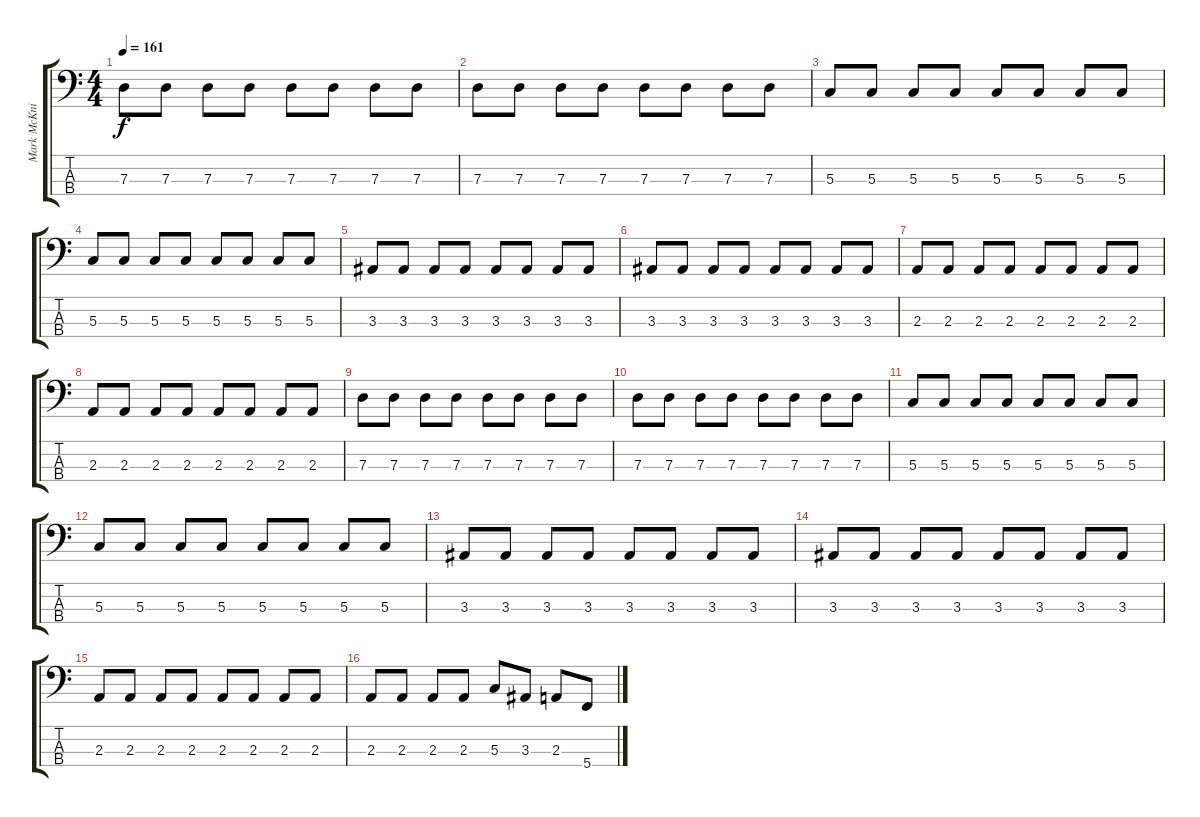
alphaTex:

\track ("Mark McKnight" "Mark McKni") {instrument electricbasspick}
\staff {score tabs}
\tuning (F2 C2 G1 C1) {hide}
\ts (4 4)
\tempo 161
\clef f4
\ks c
7.3.8{dy f} 7.3.8 7.3.8 7.3.8 7.3.8 7.3.8 7.3.8 7.3.8 |
7.3.8 7.3.8 7.3.8 7.3.8 7.3.8 7.3.8 7.3.8 7.3.8 |
5.3.8 5.3.8 5.3.8 5.3.8 5.3.8 5.3.8 5.3.8 5.3.8 |
5.3.8 5.3.8 5.3.8 5.3.8 5.3.8 5.3.8 5.3.8 5.3.8 |
3.3.8 3.3.8 3.3.8 3.3.8 3.3.8 3.3.8 3.3.8 3.3.8 |
3.3.8 3.3.8 3.3.8 3.3.8 3.3.8 3.3.8 3.3.8 3.3.8 |
2.3.8 2.3.8 2.3.8 2.3.8 2.3.8 2.3.8 2.3.8 2.3.8 |
2.3.8 2.3.8 2.3.8 2.3.8 2.3.8 2.3.8 2.3.8 2.3.8 |
7.3.8 7.3.8 7.3.8 7.3.8 7.3.8 7.3.8 7.3.8 7.3.8 |
7.3.8 7.3.8 7.3.8 7.3.8 7.3.8 7.3.8 7.3.8 7.3.8 |
5.3.8 5.3.8 5.3.8 5.3.8 5.3.8 5.3.8 5.3.8 5.3.8 |
5.3.8 5.3.8 5.3.8 5.3.8 5.3.8 5.3.8 5.3.8 5.3.8 |
3.3.8 3.3.8 3.3.8 3.3.8 3.3.8 3.3.8 3.3.8 3.3.8 |
3.3.8 3.3.8 3.3.8 3.3.8 3.3.8 3.3.8 3.3.8 3.3.8 |
2.3.8 2.3.8 2.3.8 2.3.8 2.3.8 2.3.8 2.3.8 2.3.8 |
2.3.8 2.3.8 2.3.8 2.3.8 5.3.8 3.3.8 2.3.8 5.4.8
